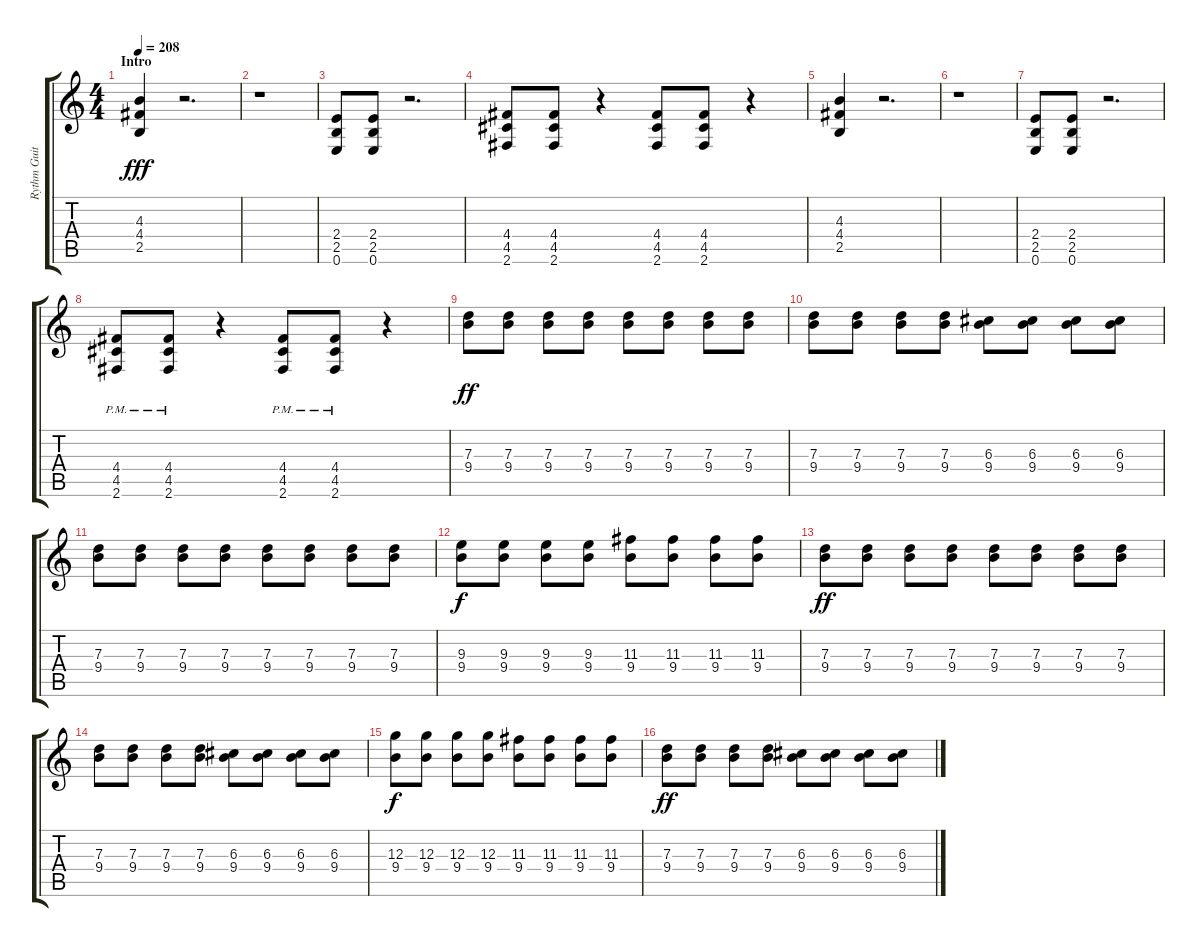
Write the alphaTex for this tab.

\track ("Rythm Guitar" "Rythm Guit") {instrument distortionguitar}
\staff {score tabs}
\tuning (E4 B3 G3 D3 A2 E2) {hide}
\ts (4 4)
\section ("" "Intro")
\tempo 208
\clef g2
\ks c
(4.3 4.4 2.5).4{dy fff instrument distortionguitar} r.2{d} |
r.1 |
(2.4 2.5 0.6).8 (2.4 2.5 0.6).8 r.2{d} |
(4.4 4.5 2.6).8 (4.4 4.5 2.6).8 r.4 (4.4 4.5 2.6).8 (4.4 4.5 2.6).8 r.4 |
(4.3 4.4 2.5).4 r.2{d} |
r.1 |
(2.4 2.5 0.6).8 (2.4 2.5 0.6).8 r.2{d} |
(4.4{pm} 4.5{pm} 2.6{pm}).8 (4.4{pm} 4.5{pm} 2.6{pm}).8 r.4 (4.4{pm} 4.5{pm} 2.6{pm}).8 (4.4{pm} 4.5{pm} 2.6{pm}).8 r.4 |
(7.3 9.4).8{dy ff} (7.3 9.4).8 (7.3 9.4).8 (7.3 9.4).8 (7.3 9.4).8 (7.3 9.4).8 (7.3 9.4).8 (7.3 9.4).8 |
(7.3 9.4).8 (7.3 9.4).8 (7.3 9.4).8 (7.3 9.4).8 (6.3 9.4).8 (6.3 9.4).8 (6.3 9.4).8 (6.3 9.4).8 |
(7.3 9.4).8 (7.3 9.4).8 (7.3 9.4).8 (7.3 9.4).8 (7.3 9.4).8 (7.3 9.4).8 (7.3 9.4).8 (7.3 9.4).8 |
(9.3 9.4).8{dy f} (9.3 9.4).8 (9.3 9.4).8 (9.3 9.4).8 (11.3 9.4).8 (11.3 9.4).8 (11.3 9.4).8 (11.3 9.4).8 |
(7.3 9.4).8{dy ff} (7.3 9.4).8 (7.3 9.4).8 (7.3 9.4).8 (7.3 9.4).8 (7.3 9.4).8 (7.3 9.4).8 (7.3 9.4).8 |
(7.3 9.4).8 (7.3 9.4).8 (7.3 9.4).8 (7.3 9.4).8 (6.3 9.4).8 (6.3 9.4).8 (6.3 9.4).8 (6.3 9.4).8 |
(12.3 9.4).8{dy f} (12.3 9.4).8 (12.3 9.4).8 (12.3 9.4).8 (11.3 9.4).8 (11.3 9.4).8 (11.3 9.4).8 (11.3 9.4).8 |
(7.3 9.4).8{dy ff} (7.3 9.4).8 (7.3 9.4).8 (7.3 9.4).8 (6.3 9.4).8 (6.3 9.4).8 (6.3 9.4).8 (6.3 9.4).8
